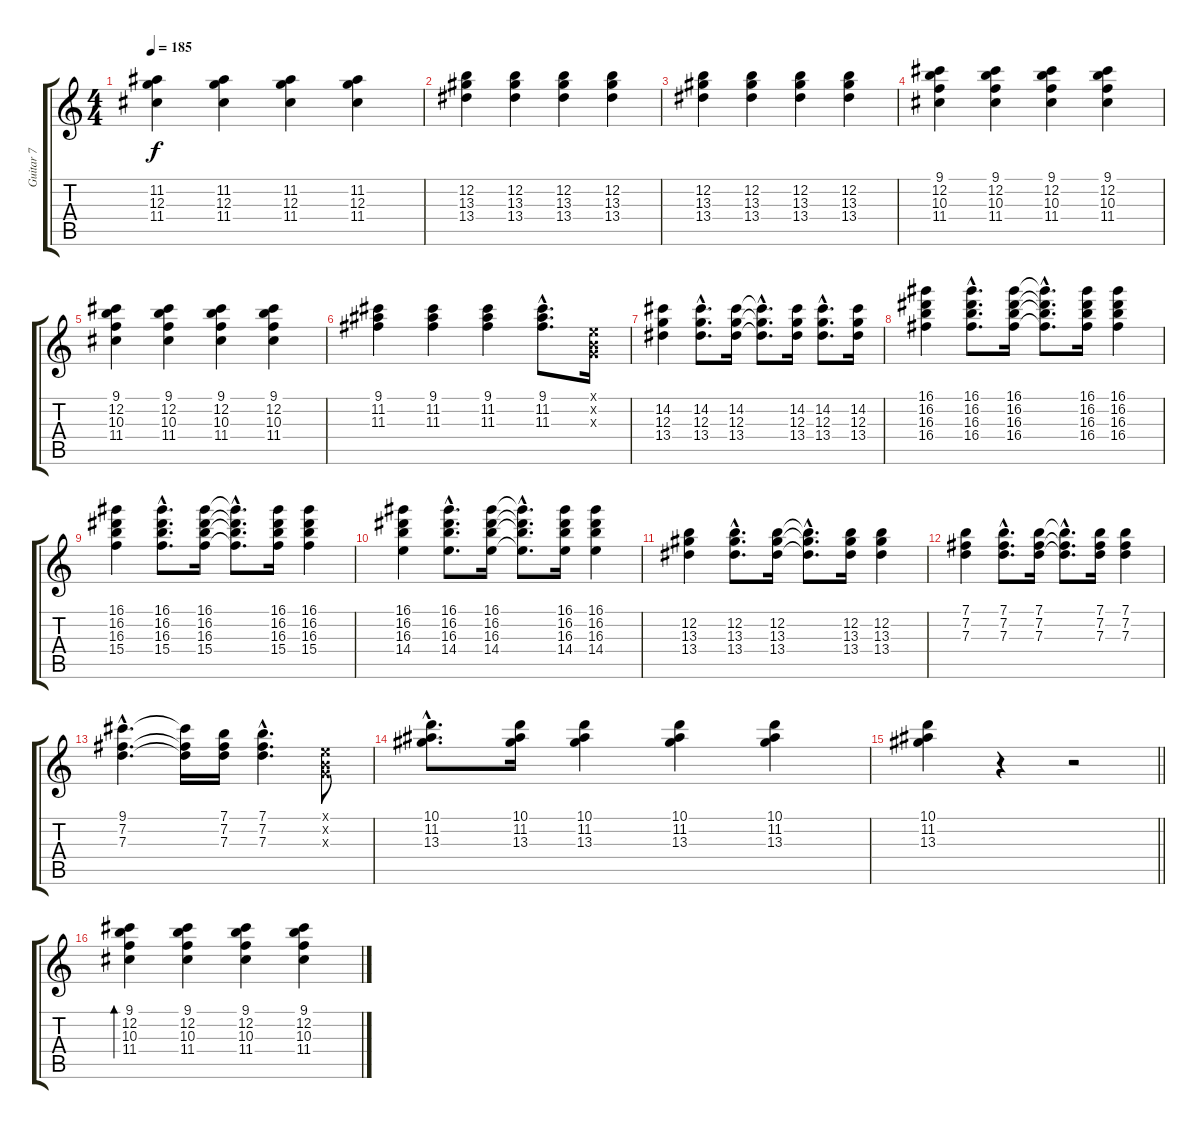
\track ("Guitar 7" "Guitar 7") {instrument electricguitarmuted}
\staff {score tabs}
\tuning (E4 B3 G3 D3 A2 D2) {hide}
\ts (4 4)
\tempo 185
\clef g2
\ks c
(11.2 12.3 11.4).4{dy f} (11.2 12.3 11.4).4 (11.2 12.3 11.4).4 (11.2 12.3 11.4).4 |
(12.2 13.3 13.4).4 (12.2 13.3 13.4).4 (12.2 13.3 13.4).4 (12.2 13.3 13.4).4 |
(12.2 13.3 13.4).4 (12.2 13.3 13.4).4 (12.2 13.3 13.4).4 (12.2 13.3 13.4).4 |
(9.1 12.2 10.3 11.4).4 (9.1 12.2 10.3 11.4).4 (9.1 12.2 10.3 11.4).4 (9.1 12.2 10.3 11.4).4 |
(9.1 12.2 10.3 11.4).4 (9.1 12.2 10.3 11.4).4 (9.1 12.2 10.3 11.4).4 (9.1 12.2 10.3 11.4).4 |
(9.1 11.2 11.3).4 (9.1 11.2 11.3).4 (9.1 11.2 11.3).4 (9.1{hac} 11.2{hac} 11.3{hac}).8{d} (0.1{x} 0.2{x} 0.3{x}).16 |
(14.2 12.3 13.4).4 (14.2{hac} 12.3{hac} 13.4{hac}).8{d} (14.2 12.3 13.4).16 (14.2{hac t} 12.3{hac t} 13.4{hac t}).8{d} (14.2 12.3 13.4).16 (14.2{hac} 12.3{hac} 13.4{hac}).8{d} (14.2 12.3 13.4).16 |
(16.1 16.2 16.3 16.4).4 (16.1{hac} 16.2{hac} 16.3{hac} 16.4{hac}).8{d} (16.1 16.2 16.3 16.4).16 (16.1{hac t} 16.2{hac t} 16.3{hac t} 16.4{hac t}).8{d} (16.1 16.2 16.3 16.4).16 (16.1 16.2 16.3 16.4).4 |
(16.1 16.2 16.3 15.4).4 (16.1{hac} 16.2{hac} 16.3{hac} 15.4{hac}).8{d} (16.1 16.2 16.3 15.4).16 (16.1{hac t} 16.2{hac t} 16.3{hac t} 15.4{hac t}).8{d} (16.1 16.2 16.3 15.4).16 (16.1 16.2 16.3 15.4).4 |
(16.1 16.2 16.3 14.4).4 (16.1{hac} 16.2{hac} 16.3{hac} 14.4{hac}).8{d} (16.1 16.2 16.3 14.4).16 (16.1{hac t} 16.2{hac t} 16.3{hac t} 14.4{hac t}).8{d} (16.1 16.2 16.3 14.4).16 (16.1 16.2 16.3 14.4).4 |
(12.2 13.3 13.4).4 (12.2{hac} 13.3{hac} 13.4{hac}).8{d} (12.2 13.3 13.4).16 (12.2{hac t} 13.3{hac t} 13.4{hac t}).8{d} (12.2 13.3 13.4).16 (12.2 13.3 13.4).4 |
(7.1 7.2 7.3).4 (7.1{hac} 7.2{hac} 7.3{hac}).8{d} (7.1 7.2 7.3).16 (7.1{hac t} 7.2{hac t} 7.3{hac t}).8{d} (7.1 7.2 7.3).16 (7.1 7.2 7.3).4 |
(9.1{hac} 7.2{hac} 7.3{hac}).4{d} (9.1{t} 7.2{t} 7.3{t}).16 (7.1 7.2 7.3).16 (7.1{hac} 7.2{hac} 7.3{hac}).4{d} (0.1{x} 0.2{x} 0.3{x}).8 |
(10.1{hac} 11.2{hac} 13.3{hac}).8{d} (10.1 11.2 13.3).16 (10.1 11.2 13.3).4 (10.1 11.2 13.3).4 (10.1 11.2 13.3).4 |
\barLineRight lightlight
(10.1 11.2 13.3).4 r.4 r.2 |
(9.1 12.2 10.3 11.4).4{bd 240} (9.1 12.2 10.3 11.4).4 (9.1 12.2 10.3 11.4).4 (9.1 12.2 10.3 11.4).4
